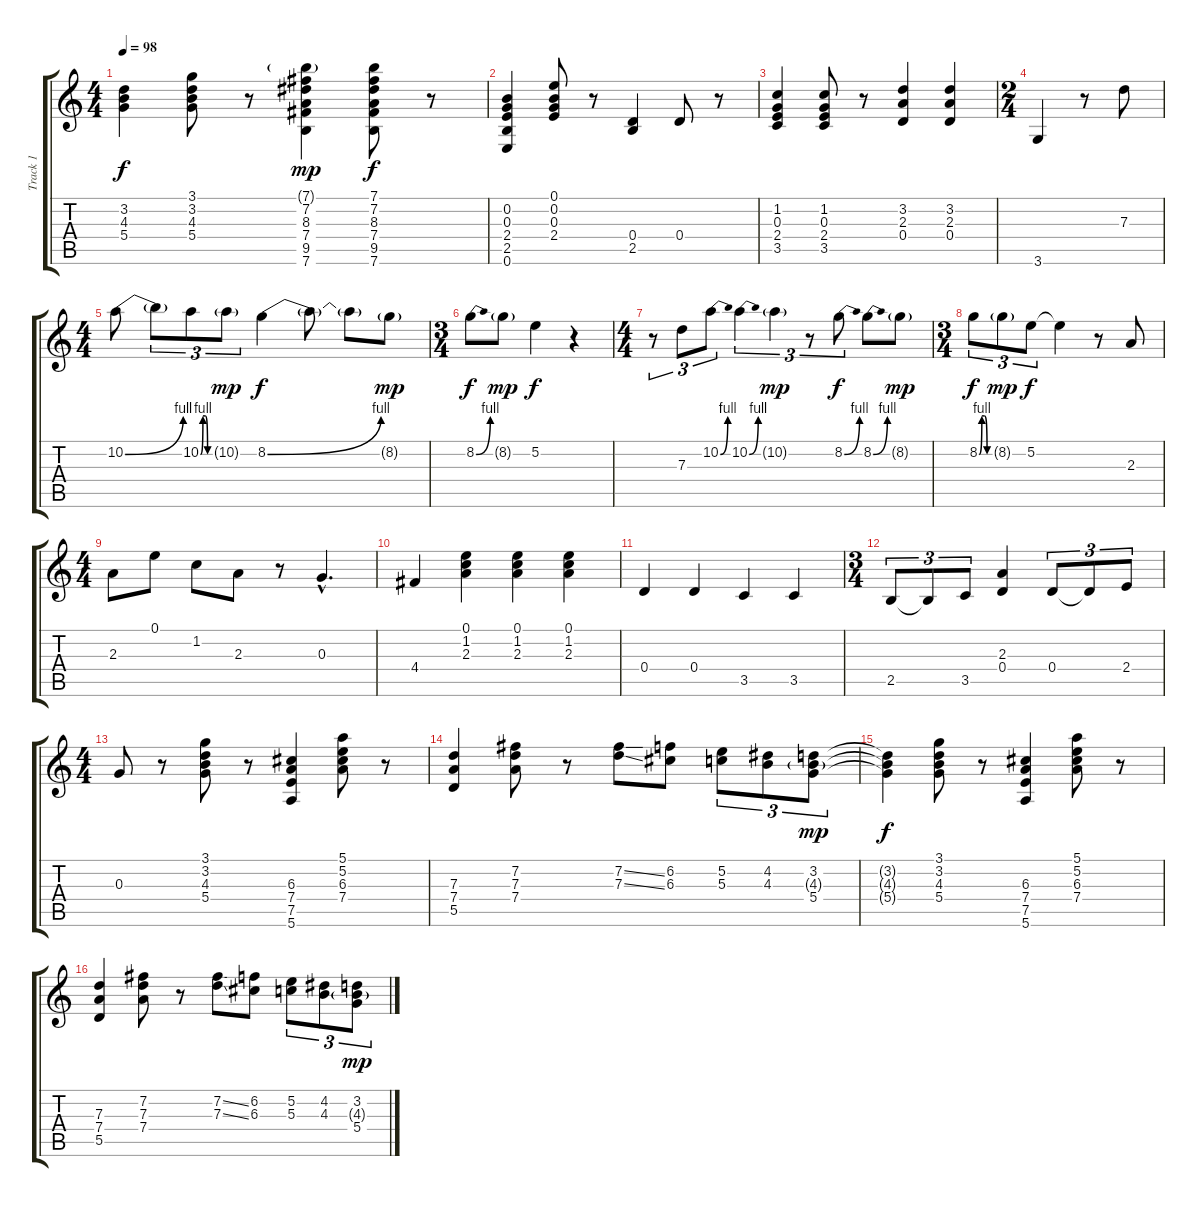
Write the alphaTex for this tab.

\track ("Track 1" "Track 1") {instrument electricguitarclean}
\staff {score tabs}
\tuning (E4 B3 G3 D3 A2 E2) {hide}
\ts (4 4)
\tempo 98
\clef g2
\ks c
(3.2{t} 4.3{t} 5.4{t}).4{dy f} (3.1 3.2 4.3 5.4).8 r.8 (7.1{g} 7.2 8.3 7.4 9.5 7.6).4{dy mp} (7.1 7.2 8.3 7.4 9.5 7.6).8{dy f} r.8 |
(0.2 0.3 2.4 2.5 0.6).4 (0.1 0.2 0.3 2.4).8 r.8 (0.4 2.5).4 0.4.8 r.8 |
(1.2 0.3 2.4 3.5).4 (1.2 0.3 2.4 3.5).8 r.8 (3.2 2.3 0.4).4 (3.2 2.3 0.4).4 |
\ts (2 4)
3.6.4 r.8 7.3.8 |
\ts (4 4)
10.2{be (bend 0 0 60 4)}.8 10.2{t}.8{tu (3 2)} 10.2{be (custom 0 0 15 4 30 4 45 0 60 0)}.8{tu (3 2)} 10.2{g}.8{tu (3 2) dy mp} 8.2{be (bend 0 0 60 4)}.4{dy f} 8.2{t}.8 8.2{t}.8 8.2{g}.8{dy mp} |
\ts (3 4)
8.2{be (bend 0 0 60 4)}.8{dy f} 8.2{g}.8{dy mp} 5.2.4{dy f} r.4 |
\ts (4 4)
r.8{tu (3 2)} 7.3.8{tu (3 2)} 10.2{be (bend 0 0 60 4)}.8{tu (3 2)} 10.2{be (bend 0 0 60 4)}.4{tu (3 2)} 10.2{g}.4{tu (3 2) dy mp} r.8{tu (3 2)} 8.2{be (bend 0 0 60 4)}.8{tu (3 2) dy f} 8.2{be (bend 0 0 60 4)}.8 8.2{g}.8{dy mp} |
\ts (3 4)
8.2{be (custom 0 0 15 4 30 4 45 0 60 0)}.8{tu (3 2) dy f} 8.2{g}.8{tu (3 2) dy mp} 5.2.8{tu (3 2) dy f} 5.2{t}.4 r.8 2.3.8 |
\ts (4 4)
2.3.8 0.1.8 1.2.8 2.3.8 r.8 0.3{hac}.4{d} |
4.4.4 (0.1 1.2 2.3).4 (0.1 1.2 2.3).4 (0.1 1.2 2.3).4 |
0.4.4 0.4.4 3.5.4 3.5.4 |
\ts (3 4)
2.5.8{tu (3 2)} 2.5{t}.8{tu (3 2)} 3.5.8{tu (3 2)} (2.3 0.4).4 0.4.8{tu (3 2)} 0.4{t}.8{tu (3 2)} 2.4.8{tu (3 2)} |
\ts (4 4)
0.3.8 r.8 (3.1 3.2 4.3 5.4).8 r.8 (6.3 7.4 7.5 5.6).4 (5.1 5.2 6.3 7.4).8 r.8 |
(7.3 7.4 5.5).4 (7.2 7.3 7.4).8 r.8 (7.2{ss} 7.3{ss}).8 (6.2 6.3).8 (5.2 5.3).8{tu (3 2)} (4.2 4.3).8{tu (3 2)} (3.2 4.3{g} 5.4).8{tu (3 2) dy mp} |
(3.2{t} 4.3{t} 5.4{t}).4{dy f} (3.1 3.2 4.3 5.4).8 r.8 (6.3 7.4 7.5 5.6).4 (5.1 5.2 6.3 7.4).8 r.8 |
(7.3 7.4 5.5).4 (7.2 7.3 7.4).8 r.8 (7.2{ss} 7.3{ss}).8 (6.2 6.3).8 (5.2 5.3).8{tu (3 2)} (4.2 4.3).8{tu (3 2)} (3.2 4.3{g} 5.4).8{tu (3 2) dy mp}
